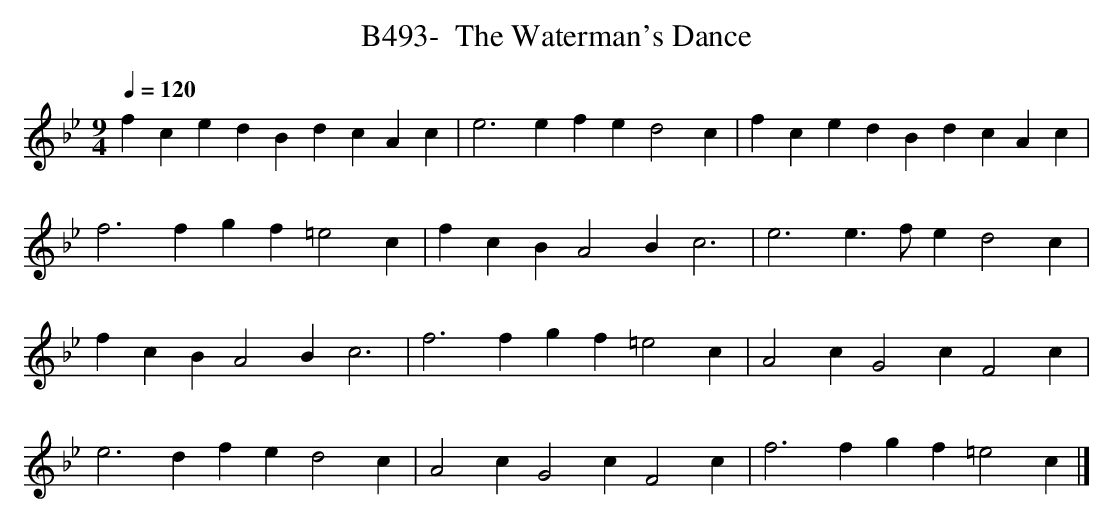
X:1
T:B493-  The Waterman's Dance
Q:1/4=120
L:1/4
M:9/4
K:C dorian
fcedBdcAc|e3efed2c|fcedBdcAc|f3fgf=e2c|\
fcBA2Bc3|e3e3/2f/ed2c|fcBA2Bc3|f3fgf=e2c|\
A2cG2cF2c|e3dfed2c|A2cG2cF2c|f3fgf=e2c|]
